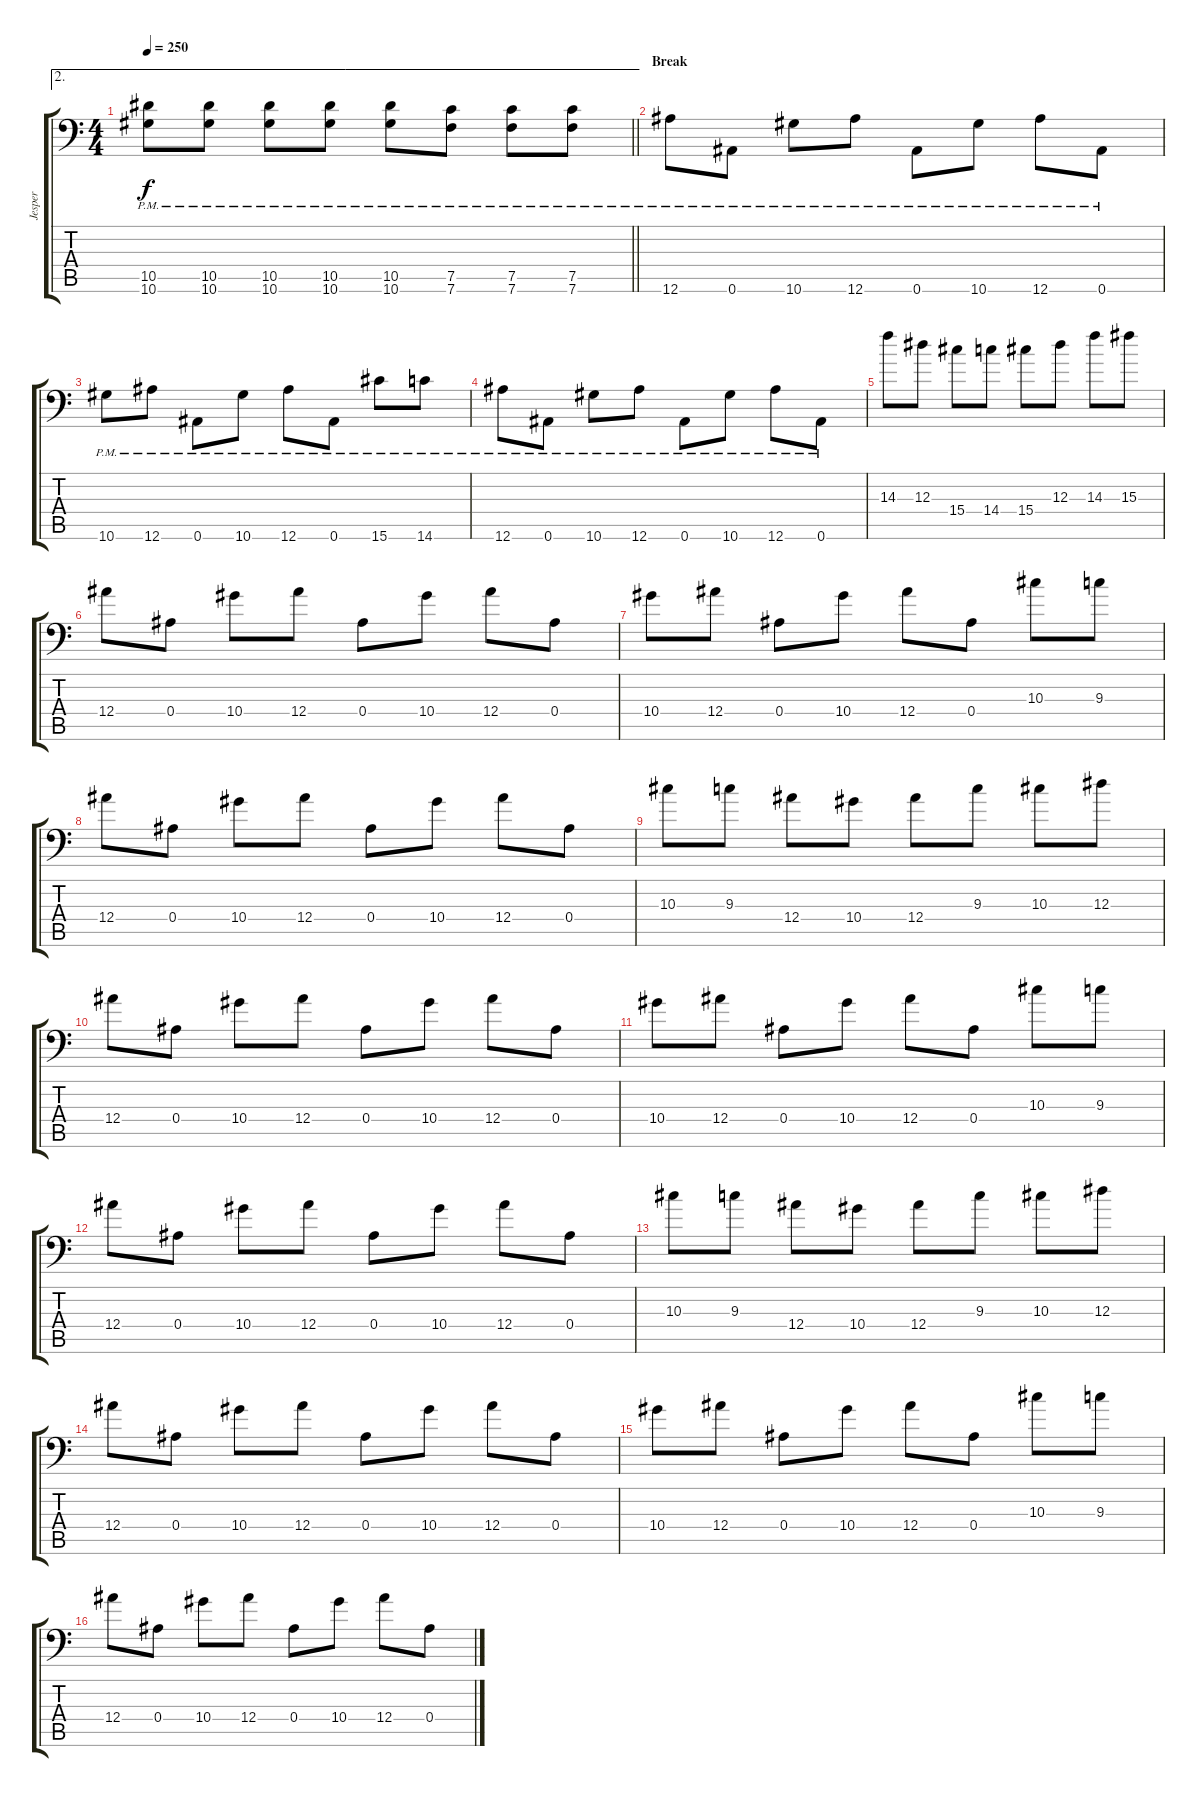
\track ("Jesper" "Jesper") {instrument distortionguitar}
\staff {score tabs}
\tuning (C4 G3 Eb3 Bb2 F2 Bb1) {hide}
\ae 2
\ts (4 4)
\tempo 250
\clef f4
\barLineRight lightlight
\ks c
(10.5{pm} 10.6{pm}).8{dy f} (10.5{pm} 10.6{pm}).8 (10.5{pm} 10.6{pm}).8 (10.5{pm} 10.6{pm}).8 (10.5{pm} 10.6{pm}).8 (7.5{pm} 7.6{pm}).8 (7.5{pm} 7.6{pm}).8 (7.5{pm} 7.6{pm}).8 |
\section ("" "Break")
12.6{pm}.8 0.6{pm}.8 10.6{pm}.8 12.6{pm}.8 0.6{pm}.8 10.6{pm}.8 12.6{pm}.8 0.6{pm}.8 |
10.6{pm}.8 12.6{pm}.8 0.6{pm}.8 10.6{pm}.8 12.6{pm}.8 0.6{pm}.8 15.6{pm}.8 14.6{pm}.8 |
12.6{pm}.8 0.6{pm}.8 10.6{pm}.8 12.6{pm}.8 0.6{pm}.8 10.6{pm}.8 12.6{pm}.8 0.6{pm}.8 |
14.3.8 12.3.8 15.4.8 14.4.8 15.4.8 12.3.8 14.3.8 15.3.8 |
12.4.8 0.4.8 10.4.8 12.4.8 0.4.8 10.4.8 12.4.8 0.4.8 |
10.4.8 12.4.8 0.4.8 10.4.8 12.4.8 0.4.8 10.3.8 9.3.8 |
12.4.8 0.4.8 10.4.8 12.4.8 0.4.8 10.4.8 12.4.8 0.4.8 |
10.3.8 9.3.8 12.4.8 10.4.8 12.4.8 9.3.8 10.3.8 12.3.8 |
12.4.8 0.4.8 10.4.8 12.4.8 0.4.8 10.4.8 12.4.8 0.4.8 |
10.4.8 12.4.8 0.4.8 10.4.8 12.4.8 0.4.8 10.3.8 9.3.8 |
12.4.8 0.4.8 10.4.8 12.4.8 0.4.8 10.4.8 12.4.8 0.4.8 |
10.3.8 9.3.8 12.4.8 10.4.8 12.4.8 9.3.8 10.3.8 12.3.8 |
12.4.8 0.4.8 10.4.8 12.4.8 0.4.8 10.4.8 12.4.8 0.4.8 |
10.4.8 12.4.8 0.4.8 10.4.8 12.4.8 0.4.8 10.3.8 9.3.8 |
12.4.8 0.4.8 10.4.8 12.4.8 0.4.8 10.4.8 12.4.8 0.4.8
